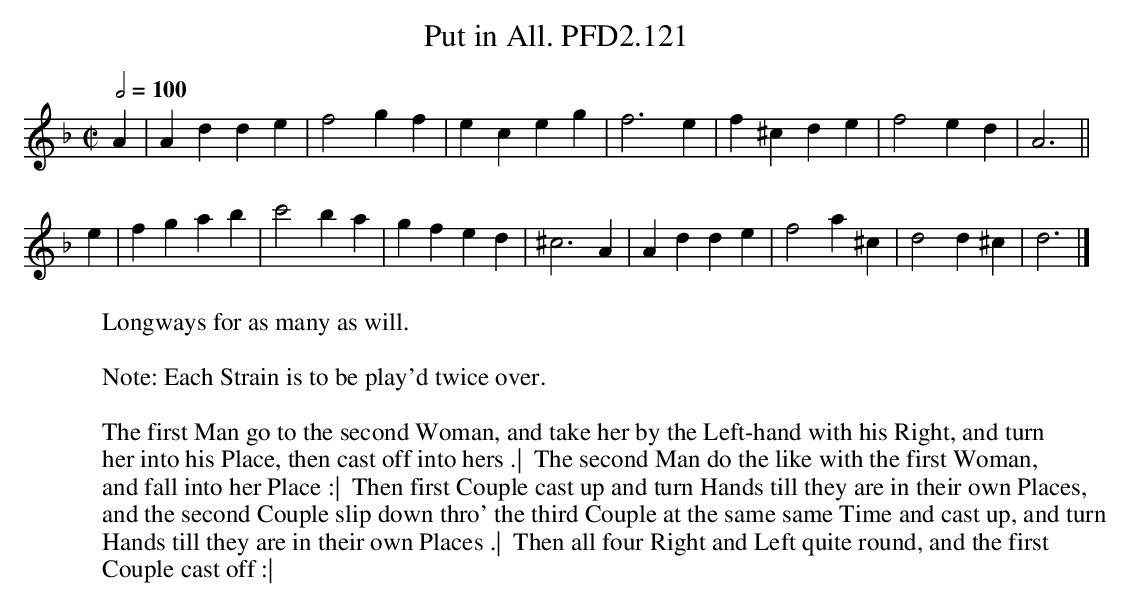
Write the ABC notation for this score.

X:1
T:Put in All. PFD2.121
W:Longways for as many as will.
L:1/4
M:C|
Q:1/2=100
K:Dm
A|Adde|f2gf|eceg|f3e|f^cde|f2ed|A3 ||
e|fgab|c'2ba|gfed|^c3A|Adde|f2a^c|d2d^c|d3 |]
W:
W:Note: Each Strain is to be play'd twice over.
W:
W:The first Man go to the second Woman, and take her by the Left-hand with his Right, and turn
W:her into his Place, then cast off into hers .|  The second Man do the like with the first Woman,
W:and fall into her Place :|  Then first Couple cast up and turn Hands till they are in their own Places,
W:and the second Couple slip down thro' the third Couple at the same same Time and cast up, and turn
W:Hands till they are in their own Places .|  Then all four Right and Left quite round, and the first
W:Couple cast off :|
